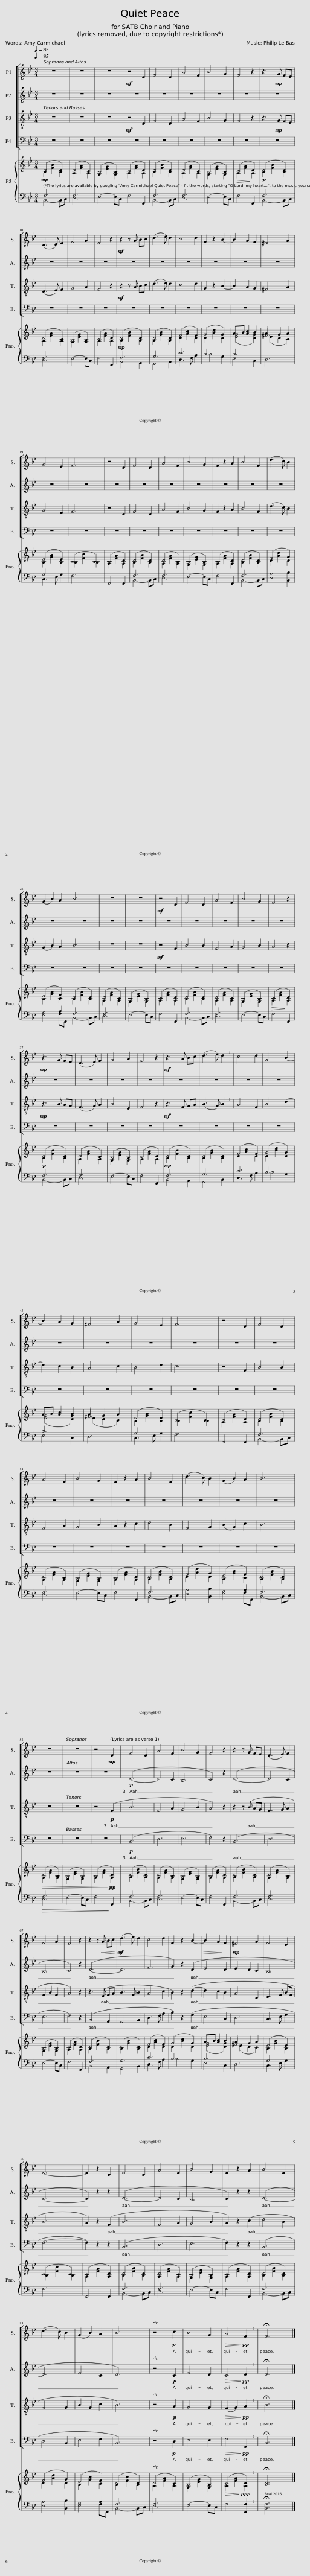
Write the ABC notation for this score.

X:1
%%score [ 1 2 3 4 ] { ( 5 6 9 ) | ( 7 8 ) }
L:1/8
Q:1/4=85
M:3/4
I:linebreak $
K:Bb
V:1 treble
V:2 treble
V:3 treble-8 transpose=-12
V:4 bass
V:5 treble
V:6 treble
V:9 treble
V:7 bass
V:8 bass
V:1
 z6 | z6 | z6 |!mf! z4 D2 | F4 D2 | %5
 A4 F2 | B4 G2 | F4 z2 | z3!mp! G FE |$ (D3 E) F2 | %10
 G4 A2 | F4 z2 |!mf! z2 z A Bc | (d3 e) d2 | c4 d2 | %15
 G2 z2 B2- | B2 A2 G2 | ^F4 A2 |$ G4 E2 | F6 | %20
 z4 D2 | F4 D2 | A4 F2 | B4 G2 | F2 z2 A2 | %25
 B4 F2 | (d3 c) B2 |$ (G2 B2) A2 | B6 | z6 | %30
 z6 |!mf! z4 D2 | F4 D2 | A4 F2 | B4 G2 | %35
 F4 z2 |$!mp! z3 G FE | (D3 E) F2 | G4 A2 | F4 z2 | %40
!mf! z3 A Bc | (d3 e) !breath!d2 | c4 d2 | G4 B2- |$ B2 A2 G2 | %45
 ^F4 A2 | G4 E2 | F6 | z4 D2 | F4 D2 |$ %50
 A4 F2 | B4 G2 | F2 z2 A2 | B4 F2 | (d3 c) B2 | %55
 (G2 B2) A2 | B6 |$ z6 | z6 | z4!mp! D2 | %60
 F4 D2 | A4 F2 | B4 G2 | F4 z2 | z2 z G FE | %65
 (D3 E) F2 |$ G4 A2 | F4 z2 | z2 z!<(! A Bc!<)! |!mf! (d3 e) d2 | %70
 c4 d2 | G2 z2 B2- |!>(! B2 A2!>)! G2 |!mp! ^F4 A2 | G4 E2 |$ %75
 F6- | F2 z2 D2 | F4 D2 | A4 F2 | B4 G2 | %80
 F2 z2 A2 | B4 F2 |$ (d3 c) B2 | (G2 B2) A2 | B6 | %85
 z4!p! c2 | B4 G2 |!>(! A4!>)!!pp! !breath!F2 | !fermata!F6 |] %89
V:2
 z6 | z6 | z6 | z6 | z6 | %5
 z6 | z6 | z6 | z6 |$ z6 | %10
 z6 | z6 | z6 | z6 | z6 | %15
 z6 | z6 | z6 |$ z6 | z6 | %20
 z6 | z6 | z6 | z6 | z6 | %25
 z6 | z6 |$ z6 | z6 | z6 | %30
 z6 | z6 | z6 | z6 | z6 | %35
 z6 |$ z6 | z6 | z6 | z6 | %40
 z6 | z6 | z6 | z6 |$ z6 | %45
 z6 | z6 | z6 | z6 | z6 |$ %50
 z6 | z6 | z6 | z6 | z6 | %55
 z6 | z6 |$ z6 | z6 | z6 | %60
!p! (D6- | D4 C2 | B,6 | C4) z2 | (D6- | %65
 D4 C2 |$ B,6 | C4) z2 | (D6- | D6 | %70
 F6 | G2) z2 (D2 | E4 D2 | E2 D2 C2 | B,6 |$ %75
 C6- | C2) z2 z2 | (D6- | D4 C2 | B,6 | %80
 C2) z2 z2 | (D6- |$ D6 | E4 C2 | D6) | %85
 z4!p! C2 | E4 D2 |!>(! C4!>)!!pp! !breath!D2 | !fermata!D6 |] %89
V:3
 z6 | z6 | z6 |!mf! z4 D2 | F4 D2 | %5
 A4 F2 | B4 G2 | F4 z2 | z3!mp! G FE |$ (D3 E) F2 | %10
 G4 A2 | F4 z2 |!mf! z2 z A Bc | (d3 e) d2 | c4 d2 | %15
 G2 z2 B2- | B2 A2 G2 | ^F4 A2 |$ G4 E2 | F6 | %20
 z4 D2 | F4 D2 | A4 F2 | B4 G2 | F2 z2 A2 | %25
 B4 F2 | (d3 c) B2 |$ (G2 B2) A2 | B6 | z6 | %30
 z6 |!mf! z4 F2 | B4 B2 | F4 A2 | G4 B2 | %35
 A4 z2 |$!mp! z3 B AG | (F3 G) A2 | B4 E2 | F4 z2 | %40
!mf! z3 F GA | (B3 G) !breath!B2 | A4 F2 | B4 d2- |$ d2 c2 B2 | %45
 A4 c2 | B4 d2 | c6 | z4 F2 | B4 B2 |$ %50
 F4 A2 | G4 B2 | A2 z2 c2 | d4 B2 | F4 G2 | %55
 (B2 G2) c2 | B6 |$ z6 | z6 | z4!p! (F2 | %60
 B6 | F4 A2 | G4 B2 | A4) z2 | z2 z (B AG | %65
 F3 G A2 |$ G2 B2 G2 | A4) z2 | z3 (F GA | B3 G B2 | %70
 A4 c2 | B2) z2 (d2- | d2 c2 B2 | A4 D2 | E3 G BG |$ %75
 B6 | A2) z2 (F2 | B6 | F4 A2 | G4 B2 | %80
 A2) z2 (c2 | d4 B2 |$ F4 G2 | B2 G2 c2 | B6) | %85
 z4!p! A2 | G4 G2 |!>(! (F2 G2)!>)!!pp! !breath!A2 | !fermata!B6 |] %89
V:4
 z6 | z6 | z6 | z6 | z6 | %5
 z6 | z6 | z6 | z6 |$ z6 | %10
 z6 | z6 | z6 | z6 | z6 | %15
 z6 | z6 | z6 |$ z6 | z6 | %20
 z6 | z6 | z6 | z6 | z6 | %25
 z6 | z6 |$ z6 | z6 | z6 | %30
 z6 | z6 | z6 | z6 | z6 | %35
 z6 |$ z6 | z6 | z6 | z6 | %40
 z6 | z6 | z6 | z6 |$ z6 | %45
 z6 | z6 | z6 | z6 | z6 |$ %50
 z6 | z6 | z6 | z6 | z6 | %55
 z6 | z6 |$ z6 | z6 | z6 | %60
!p! (B,,6 | D,6 | E,6 | F,4) z2 | (B,,6 | %65
 D,6 |$ E,6 | F,4) z2 | (B,,4 A,,2 | G,,4 B,,2 | %70
 D,3 F, A,2 | B,2) z2 (G,2 | E,4 C,2 | D,6 | C,3 E, G,2 |$ %75
 F,6- | F,2) z2 z2 | (B,,6 | D,6 | E,6 | %80
 F,2) z2 z2 | (B,,6 |$ D,4 B,,2 | E,4 F,2 | B,,6) | %85
 z4!p! D,2 | E,4 E,2 |!>(! F,4!>)!!pp! !breath!F,,2 | !fermata!B,,6 |] %89
V:5
!mp! (D4 D2) | (D4 C2) | (B,4 B,2) | (C4 D2) | (D4 D2) | %5
 (D4 C2) | (B,4 B,2) |!>(! (C4!>)! D2) |!p! (D4 D2) |$ (D4 C2) | %10
 (B,4 B,2) | (C4 D2) |!mp! (D4 D2) | (D4 D2) | (F4 F2) | %15
 (G4 G2) | AB [Ac]2 B2 | ^F6 |$ (E4 E2) | (C4 C2) | %20
 (C4 D2) | (D4 D2) | (D4 C2) | (B,4 B,2) | (C4 D2) | %25
 (D4 D2) | (F4 G2) |$ (E4 F2) | (D4 D2) | (D4 C2) | %30
 (B,4 B,2) | (C4 D2) | (D4 D2) | (D4 C2) | (B,4 B,2) | %35
!>(! (C4!>)! D2) |$!p! (D4 D2) | (D4 C2) | (B,4 B,2) | (C4 D2) | %40
!mp! (D4 D2) | (D4 D2) | (F4 F2) | (G4 G2) |$ AB [Ac]2 B2 | %45
 ^F6 | (E4 E2) | (C4 C2) | (C4 D2) | (D4 D2) |$ %50
 (D4 C2) | (B,4 B,2) | (C4 D2) | (D4 D2) | (F4 G2) | %55
 (E4 F2) | (D4 D2) |$!>(! (D4 C2) | (B,4 B,2) | (C4!>)!!pp! D2) | %60
 (D4 D2) | (D4 C2) | (B,4 B,2) | (C4 D2) | (D4 D2) | %65
 (D4 C2) |$ (B,4 B,2) | (C4 D2) | (D4 D2) | (D4 D2) | %70
 (F4 F2) | (G4 G2) | AB [Ac]2 B2 | ^F6 | (E4 E2) |$ %75
 (C4 C2) | (C4 D2) | (D4 D2) | (D4 C2) | (B,4 B,2) | %80
 (C4 D2) | (D4 D2) |$ (F4 G2) | (E4 F2) | (D4 D2) | %85
 (D4 C2) | (B,4 B,2) |!>(! (C4!>)!!ppp! !breath!D2) | !fermata![B,D]6 |] %89
V:6
 B,2 [FB]2 B,2 | A,2 [FA]2 A,2 | G,2 [EG]2 G,2 | A,2 [FA]2 A,2 | B,2 [FB]2 B,2 | %5
 A,2 [FA]2 A,2 | G,2 [EG]2 G,2 | A,2 [FA]2 A,2 | B,2 [FB]2 B,2 |$ A,2 [FA]2 A,2 | %10
 G,2 [EG]2 G,2 | A,2 [FA]2 A,2 | B,2 [FB]2 B,2 | B,2 [GB]2 B,2 | D2 [Ac]2 D2 | %15
 D2 [Bd]2 D2 | ([EG]4 [DG]2) | (E2 D2 C2) |$ B,2 [GB]2 B,2 | B,2 [Fc]2 B,2 | %20
 A,2 [FA]2 A,2 | B,2 [FB]2 B,2 | A,2 [FA]2 A,2 | G,2 [EG]2 G,2 | A,2 [FA]2 A,2 | %25
 B,2 [FB]2 B,2 | D2 [Ad]2 D2 |$ B,2 [GB]2 C2 | B,2 [FB]2 B,2 | A,2 [FA]2 A,2 | %30
 G,2 [EG]2 G,2 | A,2 [FA]2 A,2 | B,2 [FB]2 B,2 | A,2 [FA]2 A,2 | G,2 [EG]2 G,2 | %35
 A,2 [FA]2 A,2 |$ B,2 [FB]2 B,2 | A,2 [FA]2 A,2 | G,2 [EG]2 G,2 | A,2 [FA]2 A,2 | %40
 B,2 [FB]2 B,2 | B,2 [GB]2 B,2 | D2 [Ac]2 D2 | D2 [Bd]2 D2 |$ ([EG]4 [DG]2) | %45
 (E2 D2 C2) | B,2 [GB]2 B,2 | B,2 [Fc]2 B,2 | A,2 [FA]2 A,2 | B,2 [FB]2 B,2 |$ %50
 A,2 [FA]2 A,2 | G,2 [EG]2 G,2 | A,2 [FA]2 A,2 | B,2 [FB]2 B,2 | D2 [Ad]2 D2 | %55
 B,2 [GB]2 C2 | B,2 [FB]2 B,2 |$ A,2 [FA]2 A,2 | G,2 [EG]2 G,2 | A,2 [FA]2 A,2 | %60
 B,2 [FB]2 B,2 | A,2 [FA]2 A,2 | G,2 [EG]2 G,2 | A,2 [FA]2 A,2 | B,2 [FB]2 B,2 | %65
 A,2 [FA]2 A,2 |$ G,2 [EG]2 G,2 | A,2 [FA]2 A,2 | B,2 [FB]2 B,2 | B,2 [GB]2 B,2 | %70
 D2 [Ac]2 D2 | D2 [Bd]2 D2 | ([EG]4 [DG]2) | (E2 D2 C2) | B,2 [GB]2 B,2 |$ %75
 B,2 [Fc]2 B,2 | A,2 [FA]2 A,2 | B,2 [FB]2 B,2 | A,2 [FA]2 A,2 | G,2 [EG]2 G,2 | %80
 A,2 [FA]2 A,2 | B,2 [FB]2 B,2 |$ D2 [Ad]2 D2 | B,2 [GB]2 C2 | B,2 [FB]2 B,2 | %85
 A,2 [FA]2 A,2 | G,2 [EG]2 G,2 | A,2 [FA]2 A,2 | x6 |] %89
V:7
 F,6 | F,6 | E,4- E,C, | F,4 F,,2 | F,6 | %5
 F,6 | E,4- E,C, | F,4 F,,2 | F,6 |$ F,6 | %10
 E,4- E,C, | F,4 F,,2 | F,6 | G,6 | C6 | %15
 B,6 | B,6 | D,6 |$ G,4 G,2 | F,6 | %20
 F,,4 F,,2 | F,6 | F,6 | E,4- E,C, | F,4 F,,2 | %25
 F,6 | [D,A,]4 [B,,B,]2 |$ [E,G,]4 A,2 | F,6 | F,6 | %30
 E,4- E,C, | F,4 F,,2 | F,6 | F,6 | E,4- E,C, | %35
 F,4 F,,2 |$ F,6 | F,6 | E,4- E,C, | F,4 F,,2 | %40
 F,6 | G,6 | C6 | B,6 |$ B,6 | %45
 D,6 | G,4 G,2 | F,6 | F,,4 F,,2 | F,6 |$ %50
 F,6 | E,4- E,C, | F,4 F,,2 | F,6 | [D,A,]4 [B,,B,]2 | %55
 [E,G,]4 A,2 | F,6 |$!>(! F,6 | E,4- E,C, | F,4!>)! F,,2 | %60
 F,6 | F,6 | E,4- E,C, | F,4 F,,2 | F,6 | %65
 F,6 |$ E,4- E,C, | F,4 F,,2 | F,6 | G,6 | %70
 C6 | B,6 | B,6 | D,6 | G,4 G,2 |$ %75
 F,6 | F,,4 F,,2 | F,6 | F,6 | E,4- E,C, | %80
 F,4 F,,2 | F,6 |$ [D,A,]4 [B,,B,]2 | [E,G,]4 A,2 | F,6 | %85
 F,6 | E,4- E,C, | F,4 !breath![F,,F,]2 | !fermata![B,,F,]6 |] %89
V:8
 B,,4- B,,C, | D,6 | x6 | x6 | B,,4- B,,C, | %5
 D,6 | x6 | x6 | B,,4- B,,C, |$ D,6 | %10
 x6 | x6 | B,,4 A,,2 | G,,4 B,,2 | D,3 F, A,2 | %15
 B,4 G,2 | E,4 C,2 | x6 |$ C,3 E, x2 | x6 | %20
 x6 | B,,4- B,,C, | D,6 | x6 | x6 | %25
 B,,4- B,,C, | x6 |$ x4 F,F,, | B,,4- B,,C, | D,6 | %30
 x6 | x6 | B,,4- B,,C, | D,6 | x6 | %35
 x6 |$ B,,4- B,,C, | D,6 | x6 | x6 | %40
 B,,4 A,,2 | G,,4 B,,2 | D,3 F, A,2 | B,4 G,2 |$ E,4 C,2 | %45
 x6 | C,3 E, x2 | x6 | x6 | B,,4- B,,C, |$ %50
 D,6 | x6 | x6 | B,,4- B,,C, | x6 | %55
 x4 F,F,, | B,,4- B,,C, |$ D,6 | x6 | x6 | %60
 B,,4- B,,C, | D,6 | x6 | x6 | B,,4- B,,C, | %65
 D,6 |$ x6 | x6 | B,,4 A,,2 | G,,4 B,,2 | %70
 D,3 F, A,2 | B,4 G,2 | E,4 C,2 | x6 | C,3 E, x2 |$ %75
 x6 | x6 | B,,4- B,,C, | D,6 | x6 | %80
 x6 | B,,4- B,,C, |$ x6 | x4 F,F,, | B,,4- B,,C, | %85
 D,6 | x6 | x6 | x6 |] %89
V:9
 x6 | x6 | x6 | x6 | x6 | %5
 x6 | x6 | x6 | x6 |$ x6 | %10
 x6 | x6 | x6 | x6 | x6 | %15
 x6 | x6 | A2 G2 A2 |$ x6 | x6 | %20
 x6 | x6 | x6 | x6 | x6 | %25
 x6 | x6 |$ x6 | x6 | x6 | %30
 x6 | x6 | x6 | x6 | x6 | %35
 x6 |$ x6 | x6 | x6 | x6 | %40
 x6 | x6 | x6 | x6 |$ x6 | %45
 A2 G2 A2 | x6 | x6 | x6 | x6 |$ %50
 x6 | x6 | x6 | x6 | x6 | %55
 x6 | x6 |$ x6 | x6 | x6 | %60
 x6 | x6 | x6 | x6 | x6 | %65
 x6 |$ x6 | x6 | x6 | x6 | %70
 x6 | x6 | x6 | A2 G2 A2 | x6 |$ %75
 x6 | x6 | x6 | x6 | x6 | %80
 x6 | x6 |$ x6 | x6 | x6 | %85
 x6 | x6 | x6 | x6 |] %89
